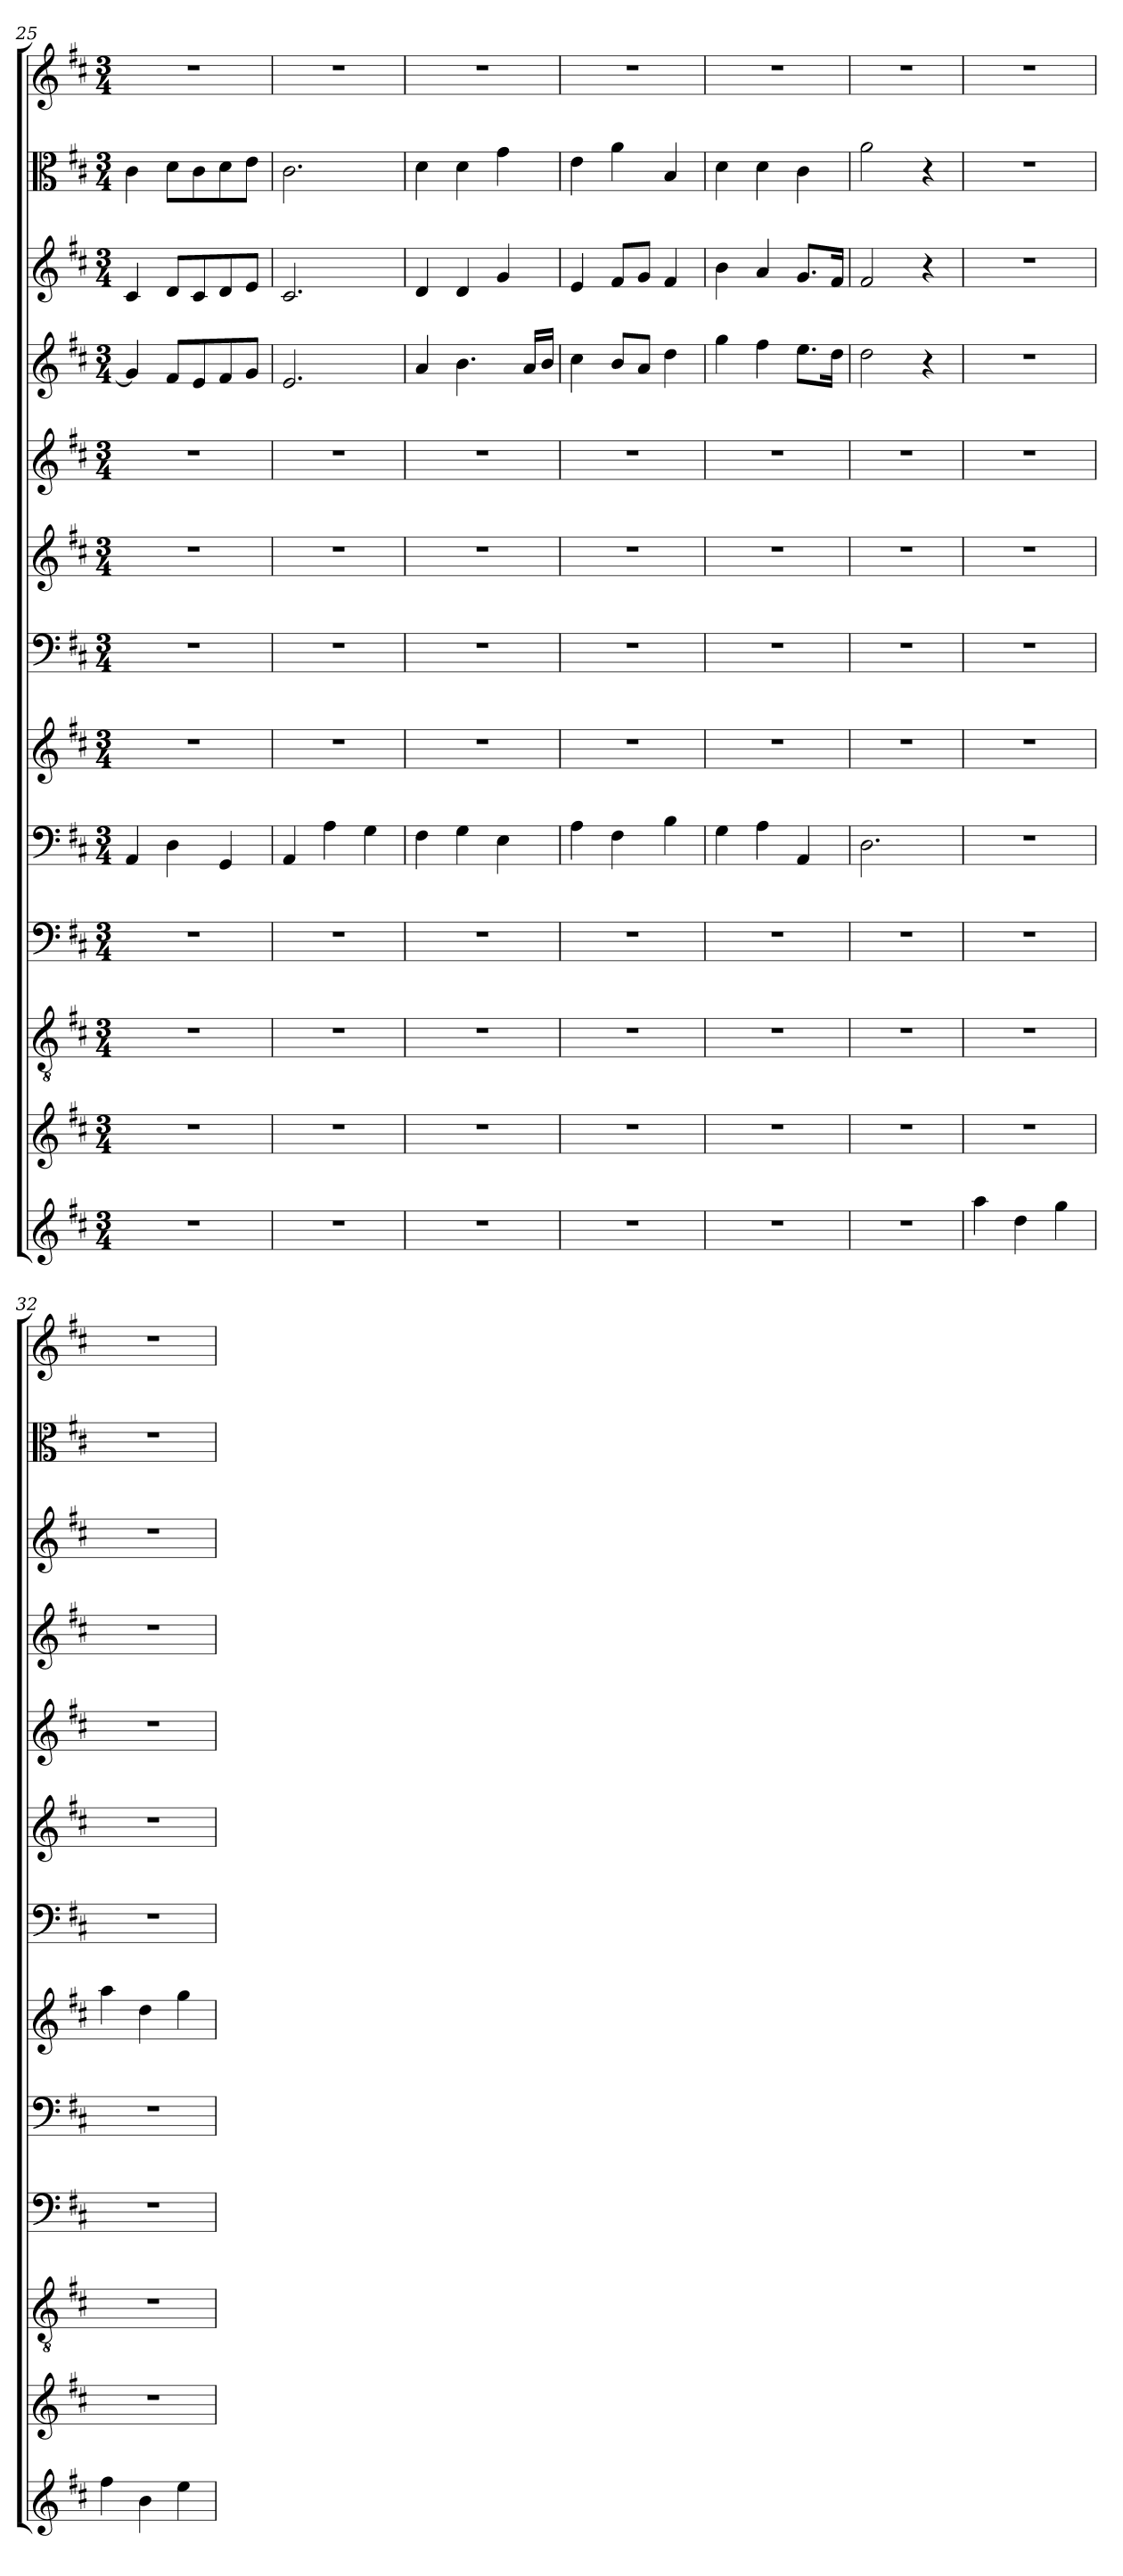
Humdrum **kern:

**kern	**kern	**kern	**kern	**kern	**kern	**kern	**kern	**kern	**kern	**kern	**kern	**kern
*part13	*part12	*part11	*part10	*part9	*part8	*part7	*part6	*part5	*part4	*part3	*part2	*part1
*staff13	*staff12	*staff11	*staff10	*staff9	*staff8	*staff7	*staff6	*staff5	*staff4	*staff3	*staff2	*staff1
*clefG2	*clefG2	*clefGv2	*clefF4	*clefF4	*clefG2	*clefF4	*clefG2	*clefG2	*clefG2	*clefG2	*clefC3	*clefG2
*k[f#c#]	*k[f#c#]	*k[f#c#]	*k[f#c#]	*k[f#c#]	*k[f#c#]	*k[f#c#]	*k[f#c#]	*k[f#c#]	*k[f#c#]	*k[f#c#]	*k[f#c#]	*k[f#c#]
*D:	*D:	*D:	*D:	*D:	*D:	*D:	*D:	*D:	*D:	*D:	*D:	*D:
*M3/4	*M3/4	*M3/4	*M3/4	*M3/4	*M3/4	*M3/4	*M3/4	*M3/4	*M3/4	*M3/4	*M3/4	*M3/4
=25	=25	=25	=25	=25	=25	=25	=25	=25	=25	=25	=25	=25
2.r	2.r	2.r	2.r	4AA/	2.r	2.r	2.r	2.r	4g/]	4c#/	4c#\	2.r
.	.	.	.	4D\	.	.	.	.	8f#/L	8d/L	8d\L	.
.	.	.	.	.	.	.	.	.	8e/	8c#/	8c#\	.
.	.	.	.	4GG/	.	.	.	.	8f#/	8d/	8d\	.
.	.	.	.	.	.	.	.	.	8g/J	8e/J	8e\J	.
=26	=26	=26	=26	=26	=26	=26	=26	=26	=26	=26	=26	=26
2.r	2.r	2.r	2.r	4AA/	2.r	2.r	2.r	2.r	2.e/	2.c#/	2.c#\	2.r
.	.	.	.	4A\	.	.	.	.	.	.	.	.
.	.	.	.	4G\	.	.	.	.	.	.	.	.
=27	=27	=27	=27	=27	=27	=27	=27	=27	=27	=27	=27	=27
2.r	2.r	2.r	2.r	4F#\	2.r	2.r	2.r	2.r	4a/	4d/	4d\	2.r
.	.	.	.	4G\	.	.	.	.	4.b\	4d/	4d\	.
.	.	.	.	4E\	.	.	.	.	.	4g/	4g\	.
.	.	.	.	.	.	.	.	.	16a/LL	.	.	.
.	.	.	.	.	.	.	.	.	16b/JJ	.	.	.
=28	=28	=28	=28	=28	=28	=28	=28	=28	=28	=28	=28	=28
2.r	2.r	2.r	2.r	4A\	2.r	2.r	2.r	2.r	4cc#\	4e/	4e\	2.r
.	.	.	.	4F#\	.	.	.	.	8b/L	8f#/L	4a\	.
.	.	.	.	.	.	.	.	.	8a/J	8g/J	.	.
.	.	.	.	4B\	.	.	.	.	4dd\	4f#/	4B/	.
=29	=29	=29	=29	=29	=29	=29	=29	=29	=29	=29	=29	=29
2.r	2.r	2.r	2.r	4G\	2.r	2.r	2.r	2.r	4gg\	4b\	4d\	2.r
.	.	.	.	4A\	.	.	.	.	4ff#\	4a/	4d\	.
.	.	.	.	4AA/	.	.	.	.	8.ee\L	8.g/L	4c#\	.
.	.	.	.	.	.	.	.	.	16dd\Jk	16f#/Jk	.	.
=30	=30	=30	=30	=30	=30	=30	=30	=30	=30	=30	=30	=30
2.r	2.r	2.r	2.r	2.D\	2.r	2.r	2.r	2.r	2dd\	2f#/	2a\	2.r
.	.	.	.	.	.	.	.	.	4r	4r	4r	.
=31	=31	=31	=31	=31	=31	=31	=31	=31	=31	=31	=31	=31
4aa\	2.r	2.r	2.r	2.r	2.r	2.r	2.r	2.r	2.r	2.r	2.r	2.r
4dd\	.	.	.	.	.	.	.	.	.	.	.	.
4gg\	.	.	.	.	.	.	.	.	.	.	.	.
=32	=32	=32	=32	=32	=32	=32	=32	=32	=32	=32	=32	=32
4ff#\	2.r	2.r	2.r	2.r	4aa\	2.r	2.r	2.r	2.r	2.r	2.r	2.r
4b\	.	.	.	.	4dd\	.	.	.	.	.	.	.
4ee\	.	.	.	.	4gg\	.	.	.	.	.	.	.
=	=	=	=	=	=	=	=	=	=	=	=	=
*-	*-	*-	*-	*-	*-	*-	*-	*-	*-	*-	*-	*-
